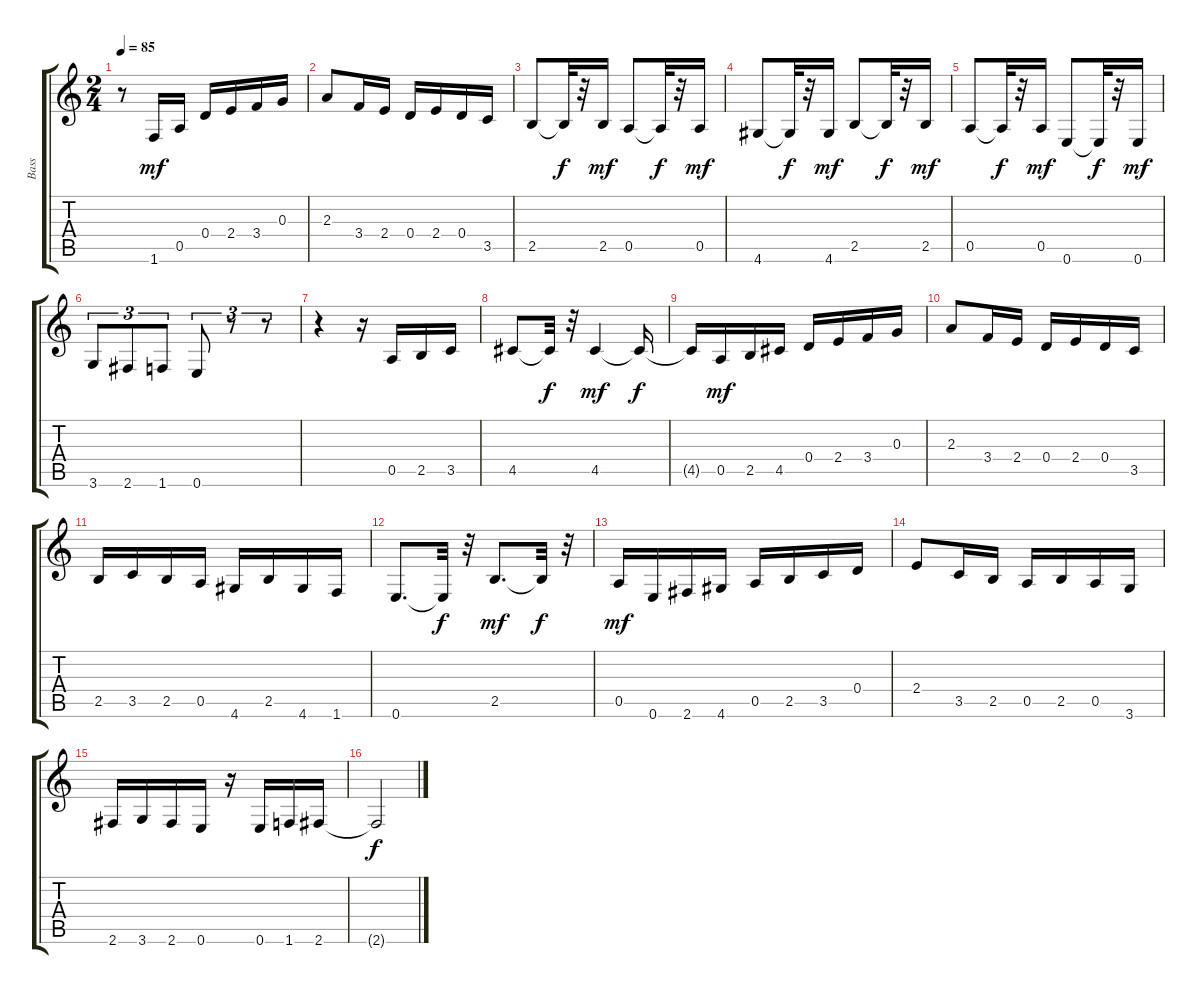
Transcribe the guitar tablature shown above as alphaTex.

\track ("Bass" "Bass") {instrument acousticbass}
\staff {score tabs}
\tuning (E4 B3 G3 D3 A2 E2) {hide}
\ts (2 4)
\tempo 85
\clef g2
\ks c
r.8{dy f} 1.6.16{dy mf} 0.5.16 0.4.16 2.4.16 3.4.16 0.3.16 |
2.3.8 3.4.16 2.4.16 0.4.16 2.4.16 0.4.16 3.5.16 |
2.5.8 2.5{t}.32{dy f} r.32 2.5.16{dy mf} 0.5.8 0.5{t}.32{dy f} r.32 0.5.16{dy mf} |
4.6.8 4.6{t}.32{dy f} r.32 4.6.16{dy mf} 2.5.8 2.5{t}.32{dy f} r.32 2.5.16{dy mf} |
0.5.8 0.5{t}.32{dy f} r.32 0.5.16{dy mf} 0.6.8 0.6{t}.32{dy f} r.32 0.6.16{dy mf} |
3.6.8{tu (3 2)} 2.6.8{tu (3 2)} 1.6.8{tu (3 2)} 0.6.8{tu (3 2)} r.8{tu (3 2)} r.8{tu (3 2)} |
r.4 r.16 0.5.16 2.5.16 3.5.16 |
4.5.8 4.5{t}.32{dy f} r.32 4.5.4{dy mf} 4.5{t}.16{dy f} |
4.5{t}.16 0.5.16{dy mf} 2.5.16 4.5.16 0.4.16 2.4.16 3.4.16 0.3.16 |
2.3.8 3.4.16 2.4.16 0.4.16 2.4.16 0.4.16 3.5.16 |
2.5.16 3.5.16 2.5.16 0.5.16 4.6.16 2.5.16 4.6.16 1.6.16 |
0.6.8{d} 0.6{t}.32{dy f} r.32 2.5.8{d dy mf} 2.5{t}.32{dy f} r.32 |
0.5.16{dy mf} 0.6.16 2.6.16 4.6.16 0.5.16 2.5.16 3.5.16 0.4.16 |
2.4.8 3.5.16 2.5.16 0.5.16 2.5.16 0.5.16 3.6.16 |
2.6.16 3.6.16 2.6.16 0.6.16 r.16 0.6.16 1.6.16 2.6.16 |
2.6{t}.2{dy f}
